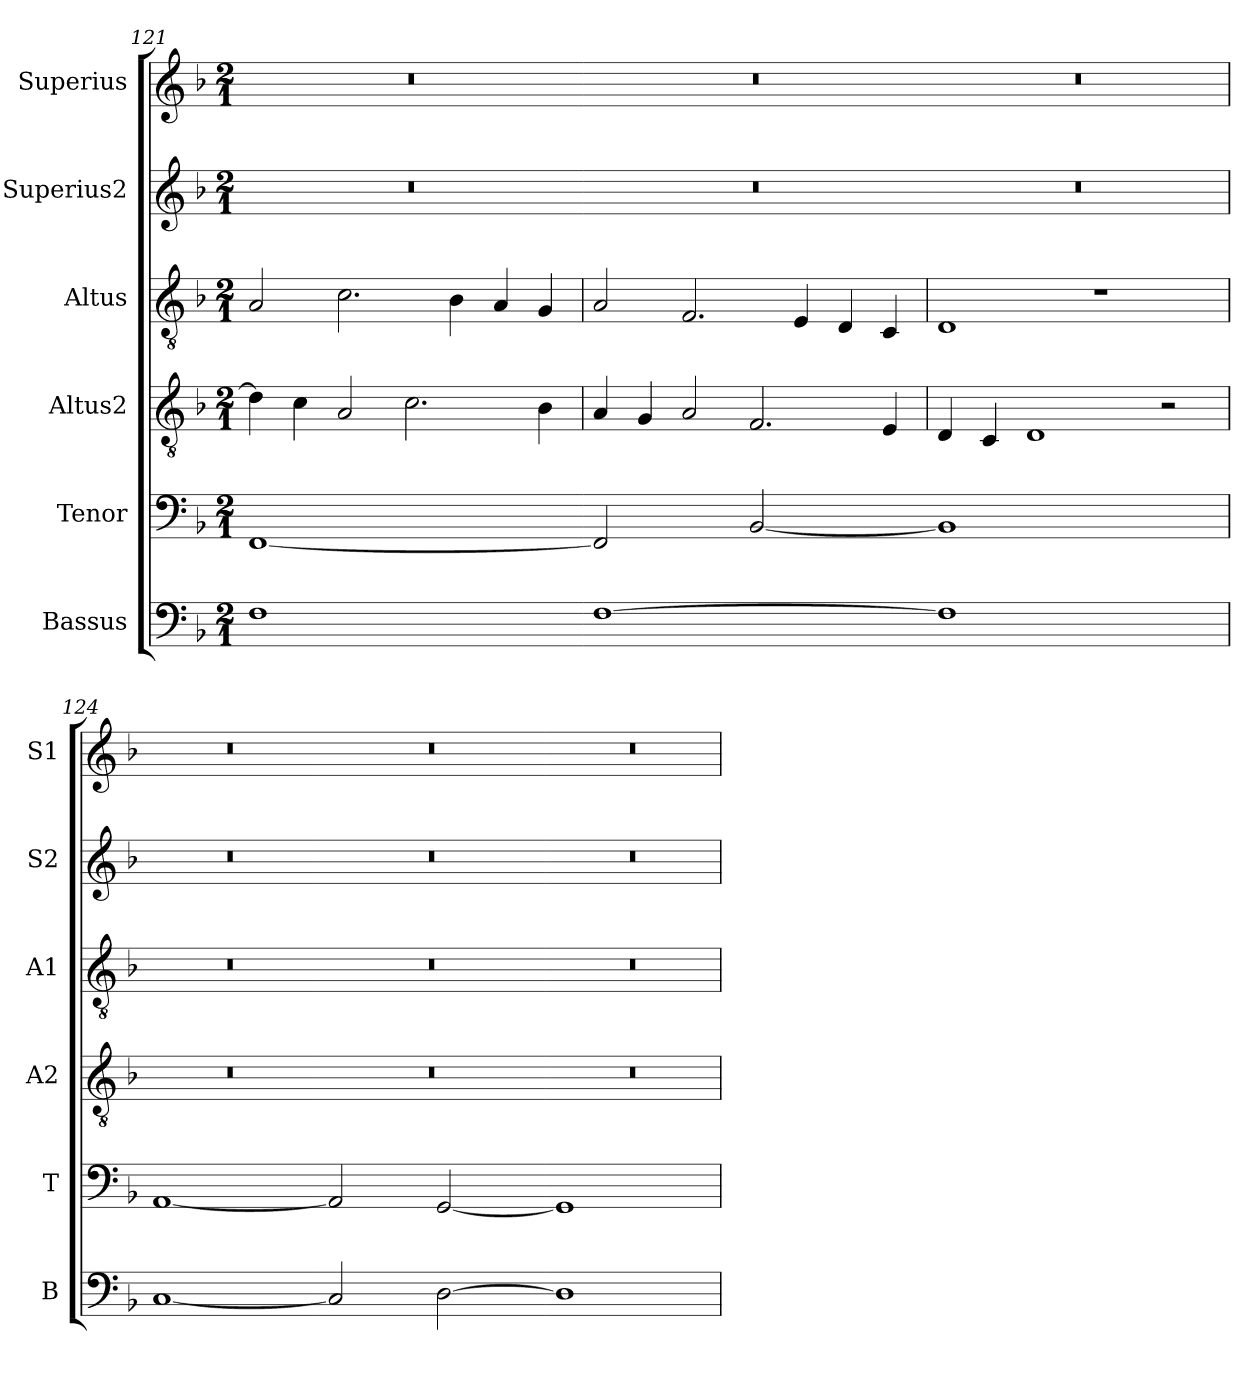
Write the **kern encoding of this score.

**kern	**kern	**kern	**kern	**kern	**kern
*part6	*part5	*part4	*part3	*part2	*part1
*staff6	*staff5	*staff4	*staff3	*staff2	*staff1
*I"Bassus	*I"Tenor	*I"Altus2	*I"Altus	*I"Superius2	*I"Superius
*I'B	*I'T	*I'A2	*I'A1	*I'S2	*I'S1
*clefF4	*clefF4	*clefGv2	*clefGv2	*clefG2	*clefG2
*k[b-]	*k[b-]	*k[b-]	*k[b-]	*k[b-]	*k[b-]
*M2/1	*M2/1	*M2/1	*M2/1	*M2/1	*M2/1
=121	=121	=121	=121	=121	=121
!LO:N:vis=1	!LO:N:vis=1	!	!	!	!
0F	[0FF	4d\]	2A/	0r	0r
.	.	4c\	.	.	.
.	.	2A/	2.c\	.	.
.	.	2.c\	.	.	.
.	.	.	4B-\	.	.
.	.	.	4A/	.	.
.	.	4B-\	4G/	.	.
=122-	=122-	=122	=122	=122	=122
!LO:N:vis=1	!LO:N:vis=2	!	!	!	!
[0F	1FF]	4A/	2A/	0r	0r
.	.	4G/	.	.	.
.	.	2A/	2.F/	.	.
!	!LO:N:vis=2	!	!	!	!
.	[1BB-	2.F/	.	.	.
.	.	.	4E/	.	.
.	.	.	4D/	.	.
.	.	4E/	4C/	.	.
=123-	=123-	=123	=123	=123	=123
!LO:N:vis=1	!LO:N:vis=1	!	!	!	!
0F]	0BB-]	4D/	1D	0r	0r
.	.	4C/	.	.	.
.	.	1D	.	.	.
.	.	.	1r	.	.
.	.	2r	.	.	.
=124	=124	=124	=124	=124	=124
!LO:N:vis=1	!LO:N:vis=1	!	!	!	!
[0C	[0AA	0r	0r	0r	0r
=125-	=125-	=125	=125	=125	=125
!LO:N:vis=2	!LO:N:vis=2	!	!	!	!
1C]	1AA]	0r	0r	0r	0r
!LO:N:vis=2	!LO:N:vis=2	!	!	!	!
[1D	[1GG	.	.	.	.
=126-	=126-	=126	=126	=126	=126
!LO:N:vis=1	!LO:N:vis=1	!	!	!	!
0D]	0GG]	0r	0r	0r	0r
=	=	=	=	=	=
*-	*-	*-	*-	*-	*-
